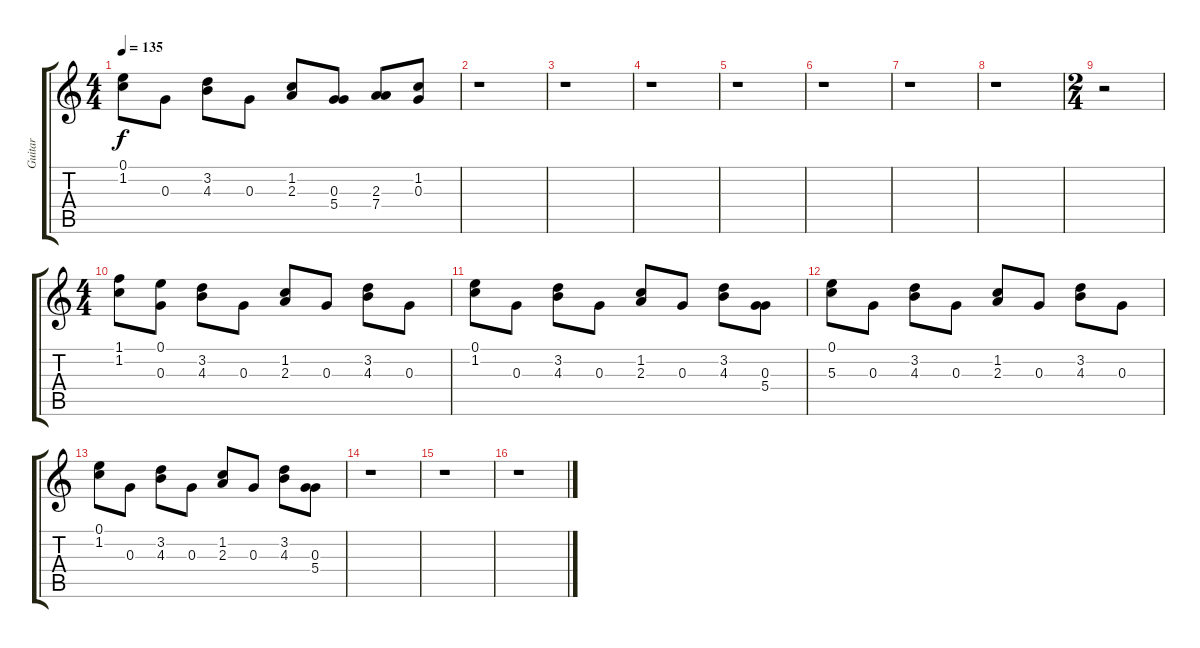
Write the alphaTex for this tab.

\track ("Guitar" "Guitar") {instrument electricguitarjazz}
\staff {score tabs}
\tuning (E4 B3 G3 D3 A2 E2) {hide}
\ts (4 4)
\tempo 135
\clef g2
\ks c
(0.1 1.2).8{dy f} 0.3.8 (3.2 4.3).8 0.3.8 (1.2 2.3).8 (0.3 5.4).8 (2.3 7.4).8 (1.2 0.3).8 |
r.1 |
r.1 |
r.1 |
r.1 |
r.1 |
r.1 |
r.1 |
\ts (2 4)
r.2 |
\ts (4 4)
(1.1 1.2).8 (0.1 0.3).8 (3.2 4.3).8 0.3.8 (1.2 2.3).8 0.3.8 (3.2 4.3).8 0.3.8 |
(0.1 1.2).8 0.3.8 (3.2 4.3).8 0.3.8 (1.2 2.3).8 0.3.8 (3.2 4.3).8 (0.3 5.4).8 |
(0.1 5.3).8 0.3.8 (3.2 4.3).8 0.3.8 (1.2 2.3).8 0.3.8 (3.2 4.3).8 0.3.8 |
(0.1 1.2).8 0.3.8 (3.2 4.3).8 0.3.8 (1.2 2.3).8 0.3.8 (3.2 4.3).8 (0.3 5.4).8 |
r.1 |
r.1 |
r.1
